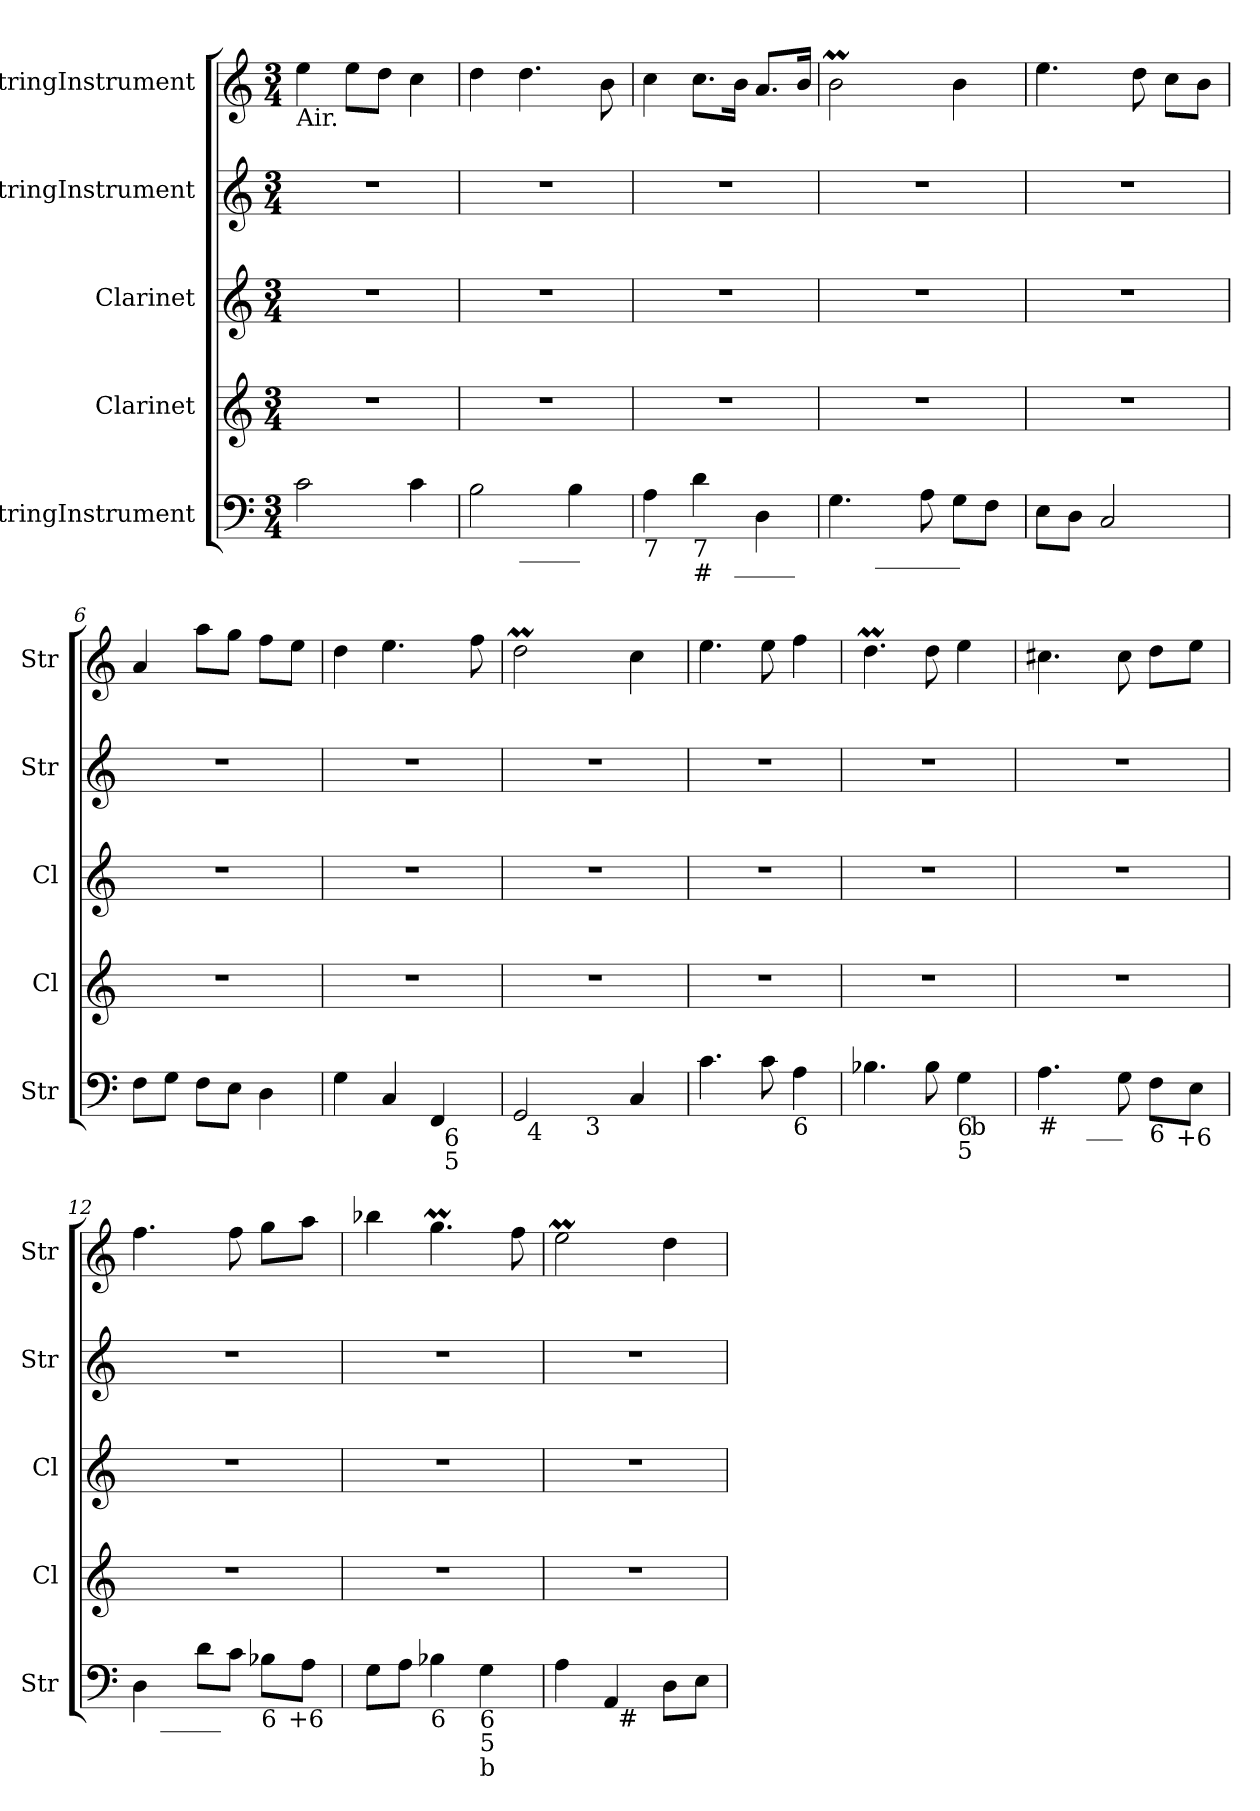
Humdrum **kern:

**kern	**kern	**kern	**kern	**kern
*part5	*part4	*part3	*part2	*part1
*staff5	*staff4	*staff3	*staff2	*staff1
*I"StringInstrument	*I"Clarinet	*I"Clarinet	*I"StringInstrument	*I"StringInstrument
*I'Str	*I'Cl	*I'Cl	*I'Str	*I'Str
*clefF4	*clefG2	*clefG2	*clefG2	*clefG2
*	*ITrd1c2	*ITrd1c2	*	*
*k[]	*k[b-e-]	*k[b-e-]	*k[]	*k[]
*C:	*B-:	*B-:	*C:	*C:
*M3/4	*M3/4	*M3/4	*M3/4	*M3/4
=1	=1	=1	=1	=1
!	!	!	!	!LO:TX:b:t=Air.
2c\	2.r	2.r	2.r	4ee\
.	.	.	.	8ee\L
.	.	.	.	8dd\J
4c\	.	.	.	4cc\
=2	=2	=2	=2	=2
!LO:TX:b:t=6	!	!	!	!
*^	*	*	*	*
2B\	4ryy	2.r	2.r	2.r	4dd\
!	!LO:TX:b:t=_____	!	!	!	!
.	2ryy	.	.	.	4.dd\
4B\	.	.	.	.	.
.	.	.	.	.	8b\
=3	=3	=3	=3	=3	=3
!LO:TX:b:t=7	!	!	!	!	!
4A\	4..ryy	2.r	2.r	2.r	4cc\
!LO:TX:b:t=7	!	!	!	!	!
!LO:TX:b:t=#	!	!	!	!	!
4d\	.	.	.	.	8.cc\L
!	!LO:TX:b:t=_____	!	!	!	!
.	4ryy	.	.	.	16b\Jk
4D\	.	.	.	.	8.a/L
.	16ryy	.	.	.	16b/Jk
=4	=4	=4	=4	=4	=4
4.G\	8ryy	2.r	2.r	2.r	2bm\
.	32ryy	.	.	.	.
!	!LO:TX:b:t=_______	!	!	!	!
.	2ryy	.	.	.	.
8A\	.	.	.	.	.
8G\L	.	.	.	.	4b\
8F\J	.	.	.	.	.
.	16.ryy	.	.	.	.
=5	=5	=5	=5	=5	=5
!LO:TX:b:t=6	!	!	!	!	!
*v	*v	*	*	*	*
8E\L	2.r	2.r	2.r	4.ee\
8D\J	.	.	.	.
2C/	.	.	.	.
.	.	.	.	8dd\
.	.	.	.	8cc\L
.	.	.	.	8b\J
=6	=6	=6	=6	=6
8F\L	2.r	2.r	2.r	4a/
8G\J	.	.	.	.
8F\L	.	.	.	8aa\L
8E\J	.	.	.	8gg\J
4D\	.	.	.	8ff\L
.	.	.	.	8ee\J
=7	=7	=7	=7	=7
*^	*	*	*	*
4G\	2ryy	2.r	2.r	2.r	4dd\
4C/	.	.	.	.	4.ee\
4FF/	32ryy	.	.	.	.
!	!LO:TX:b:t=6\n5	!	!	!	!
.	8..ryy	.	.	.	.
.	.	.	.	.	8ff\
!!LO:LB:g=z
=8	=8	=8	=8	=8	=8
*	*^	*	*	*	*
2GG/	32ryy	4ryy	2.r	2.r	2.r	2ddM\
!	!LO:TX:b:t=4	!	!	!	!	!
.	2ryy	.	.	.	.	.
.	.	32ryy	.	.	.	.
!	!	!LO:TX:b:t=3	!	!	!	!
.	.	4...ryy	.	.	.	.
4C/	.	.	.	.	.	4cc\
.	8..ryy	.	.	.	.	.
*v	*v	*v	*	*	*	*
=9	=9	=9	=9	=9
4.c\	2.r	2.r	2.r	4.ee\
8c\	.	.	.	8ee\
!LO:TX:b:t=6	!	!	!	!
4A\	.	.	.	4ff\
=10	=10	=10	=10	=10
*^	*	*	*	*
4.B-X\	2ryy	2.r	2.r	2.r	4.ddM\
8B-\	.	.	.	.	8dd\
!LO:TX:b:t=6\n5	!	!	!	!	!
4G\	32ryy	.	.	.	4ee\
!	!LO:TX:b:t=b	!	!	!	!
.	8..ryy	.	.	.	.
=11	=11	=11	=11	=11	=11
!LO:TX:b:t=#	!	!	!	!	!
*	*^	*	*	*	*
4.A\	4ryy	2ryy	2.r	2.r	2.r	4.cc#X\
!	!LO:TX:b:t=___	!	!	!	!	!
.	2ryy	.	.	.	.	.
8G\	.	.	.	.	.	8cc#\
!LO:TX:b:t=6	!	!	!	!	!	!
8F\L	.	16.ryy	.	.	.	8dd\L
!	!	!LO:TX:b:t=+6	!	!	!	!
.	.	8ryy	.	.	.	.
8E\J	.	.	.	.	.	8ee\J
.	.	32ryy	.	.	.	.
*	*v	*v	*	*	*	*
=12	=12	=12	=12	=12	=12
4D\	16.ryy	2.r	2.r	2.r	4.ff\
!	!LO:TX:b:t=_____	!	!	!	!
.	2ryy	.	.	.	.
8d\L	.	.	.	.	.
8c\J	.	.	.	.	8ff\
!LO:TX:b:t=6	!	!	!	!	!
8B-X\L	.	.	.	.	8gg\L
!	!LO:TX:b:t=+6	!	!	!	!
.	8ryy	.	.	.	.
8A\J	.	.	.	.	8aa\J
.	32ryy	.	.	.	.
=13	=13	=13	=13	=13	=13
!LO:TX:b:t=b	!	!	!	!	!
*v	*v	*	*	*	*
8G\L	2.r	2.r	2.r	4bb-X\
8A\J	.	.	.	.
!LO:TX:b:t=6	!	!	!	!
4B-X\	.	.	.	4.ggM\
!LO:TX:b:t=6\n5	!	!	!	!
!LO:TX:b:t=b	!	!	!	!
4G\	.	.	.	.
.	.	.	.	8ff\
=14	=14	=14	=14	=14
!LO:TX:b:t=4	!	!	!	!
*^	*	*	*	*
4A\	4ryy	2.r	2.r	2.r	2eem\
4AA/	32ryy	.	.	.	.
!	!LO:TX:b:t=#	!	!	!	!
.	4...ryy	.	.	.	.
8D\L	.	.	.	.	4dd\
8E\J	.	.	.	.	.
*v	*v	*	*	*	*
=	=	=	=	=
*-	*-	*-	*-	*-
